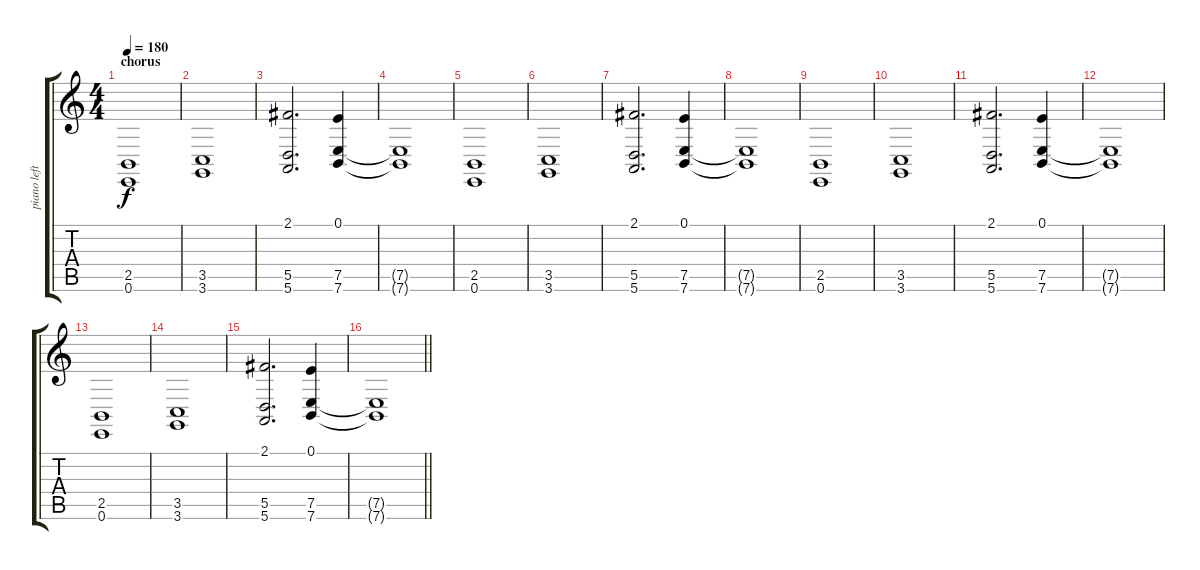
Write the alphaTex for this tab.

\track ("piano left hand" "piano left") {instrument acousticgrandpiano}
\staff {score tabs}
\tuning (E4 B3 G3 D3 A2 E2) {hide}
\ts (4 4)
\section ("" "chorus")
\tempo 180
\clef g2
\ks c
(2.5 0.6).1{dy f} |
(3.5 3.6).1 |
(2.1 5.5 5.6).2{d} (0.1 7.5 7.6).4 |
(7.5{t} 7.6{t}).1 |
(2.5 0.6).1 |
(3.5 3.6).1 |
(2.1 5.5 5.6).2{d} (0.1 7.5 7.6).4 |
(7.5{t} 7.6{t}).1 |
(2.5 0.6).1 |
(3.5 3.6).1 |
(2.1 5.5 5.6).2{d} (0.1 7.5 7.6).4 |
(7.5{t} 7.6{t}).1 |
(2.5 0.6).1 |
(3.5 3.6).1 |
(2.1 5.5 5.6).2{d} (0.1 7.5 7.6).4 |
\barLineRight lightlight
(7.5{t} 7.6{t}).1
